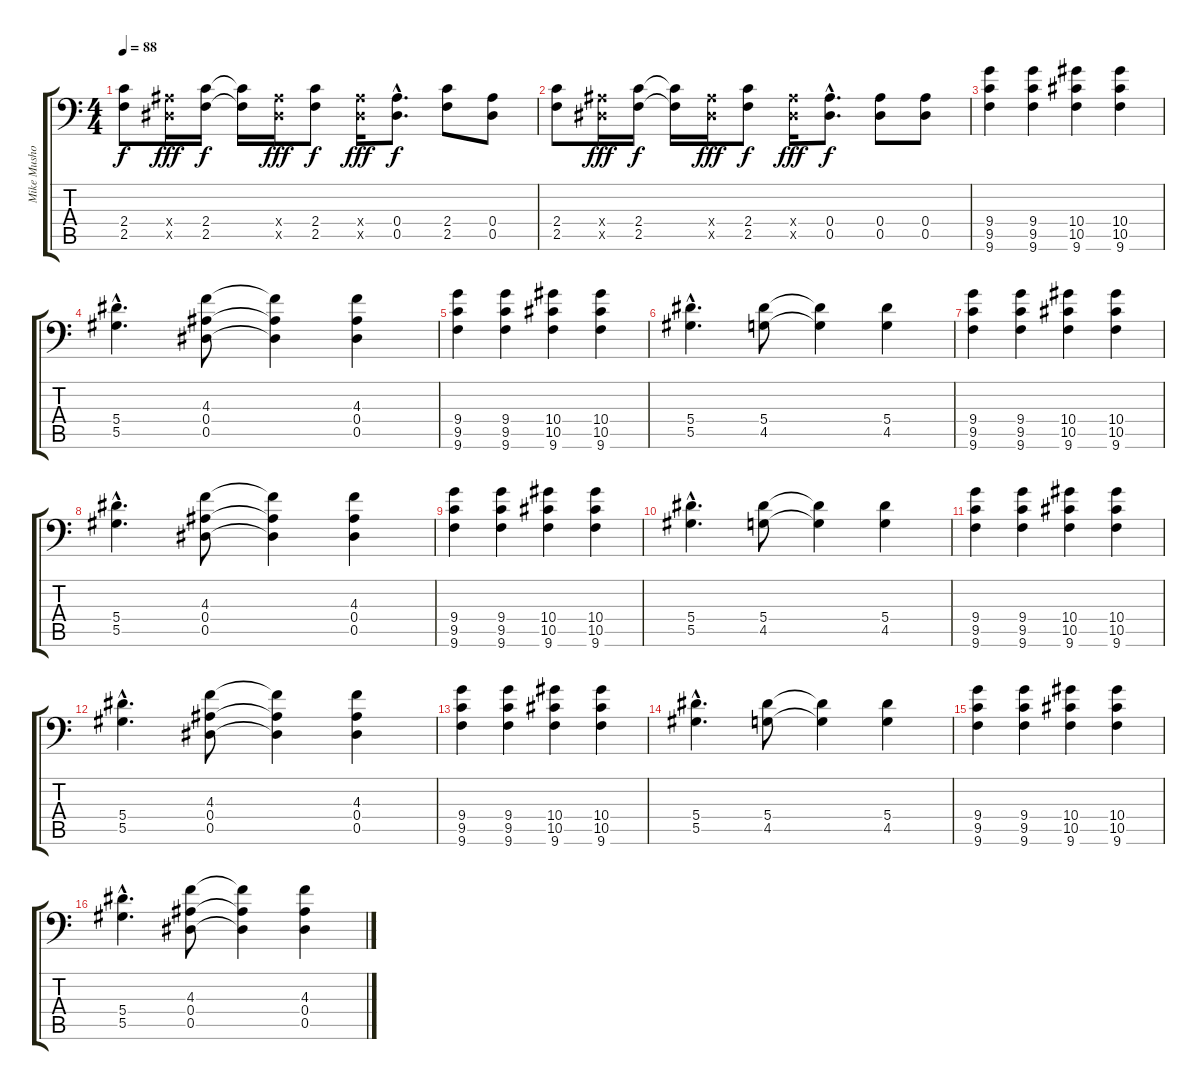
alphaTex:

\track ("Mike Mushok" "Mike Musho") {instrument distortionguitar}
\staff {score tabs}
\tuning (Bb3 Gb3 Db3 Bb2 Eb2 Ab1) {hide}
\ts (4 4)
\tempo 88
\clef f4
\ks c
(2.4 2.5).8{dy f} (0.4{x} 0.5{x}).16{dy fff} (2.4 2.5).16{dy f} (2.4{t} 2.5{t}).16 (0.4{x} 0.5{x}).16{dy fff} (2.4 2.5).8{dy f} (0.4{x} 0.5{x}).16{dy fff} (0.4{hac} 0.5{hac}).8{d dy f} (2.4 2.5).8 (0.4 0.5).8 |
(2.4 2.5).8 (0.4{x} 0.5{x}).16{dy fff} (2.4 2.5).16{dy f} (2.4{t} 2.5{t}).16 (0.4{x} 0.5{x}).16{dy fff} (2.4 2.5).8{dy f} (0.4{x} 0.5{x}).16{dy fff} (0.4{hac} 0.5{hac}).8{d dy f} (0.4 0.5).8 (0.4 0.5).8 |
(9.4 9.5 9.6).4 (9.4 9.5 9.6).4 (10.4 10.5 9.6).4 (10.4 10.5 9.6).4 |
(5.4{hac} 5.5{hac}).4{d} (4.3 0.4 0.5).8 (4.3{t} 0.4{t} 0.5{t}).4 (4.3 0.4 0.5).4 |
(9.4 9.5 9.6).4 (9.4 9.5 9.6).4 (10.4 10.5 9.6).4 (10.4 10.5 9.6).4 |
(5.4{hac} 5.5{hac}).4{d} (5.4 4.5).8 (5.4{t} 4.5{t}).4 (5.4 4.5).4 |
(9.4 9.5 9.6).4 (9.4 9.5 9.6).4 (10.4 10.5 9.6).4 (10.4 10.5 9.6).4 |
(5.4{hac} 5.5{hac}).4{d} (4.3 0.4 0.5).8 (4.3{t} 0.4{t} 0.5{t}).4 (4.3 0.4 0.5).4 |
(9.4 9.5 9.6).4 (9.4 9.5 9.6).4 (10.4 10.5 9.6).4 (10.4 10.5 9.6).4 |
(5.4{hac} 5.5{hac}).4{d} (5.4 4.5).8 (5.4{t} 4.5{t}).4 (5.4 4.5).4 |
(9.4 9.5 9.6).4 (9.4 9.5 9.6).4 (10.4 10.5 9.6).4 (10.4 10.5 9.6).4 |
(5.4{hac} 5.5{hac}).4{d} (4.3 0.4 0.5).8 (4.3{t} 0.4{t} 0.5{t}).4 (4.3 0.4 0.5).4 |
(9.4 9.5 9.6).4 (9.4 9.5 9.6).4 (10.4 10.5 9.6).4 (10.4 10.5 9.6).4 |
(5.4{hac} 5.5{hac}).4{d} (5.4 4.5).8 (5.4{t} 4.5{t}).4 (5.4 4.5).4 |
(9.4 9.5 9.6).4 (9.4 9.5 9.6).4 (10.4 10.5 9.6).4 (10.4 10.5 9.6).4 |
(5.4{hac} 5.5{hac}).4{d} (4.3 0.4 0.5).8 (4.3{t} 0.4{t} 0.5{t}).4 (4.3 0.4 0.5).4
